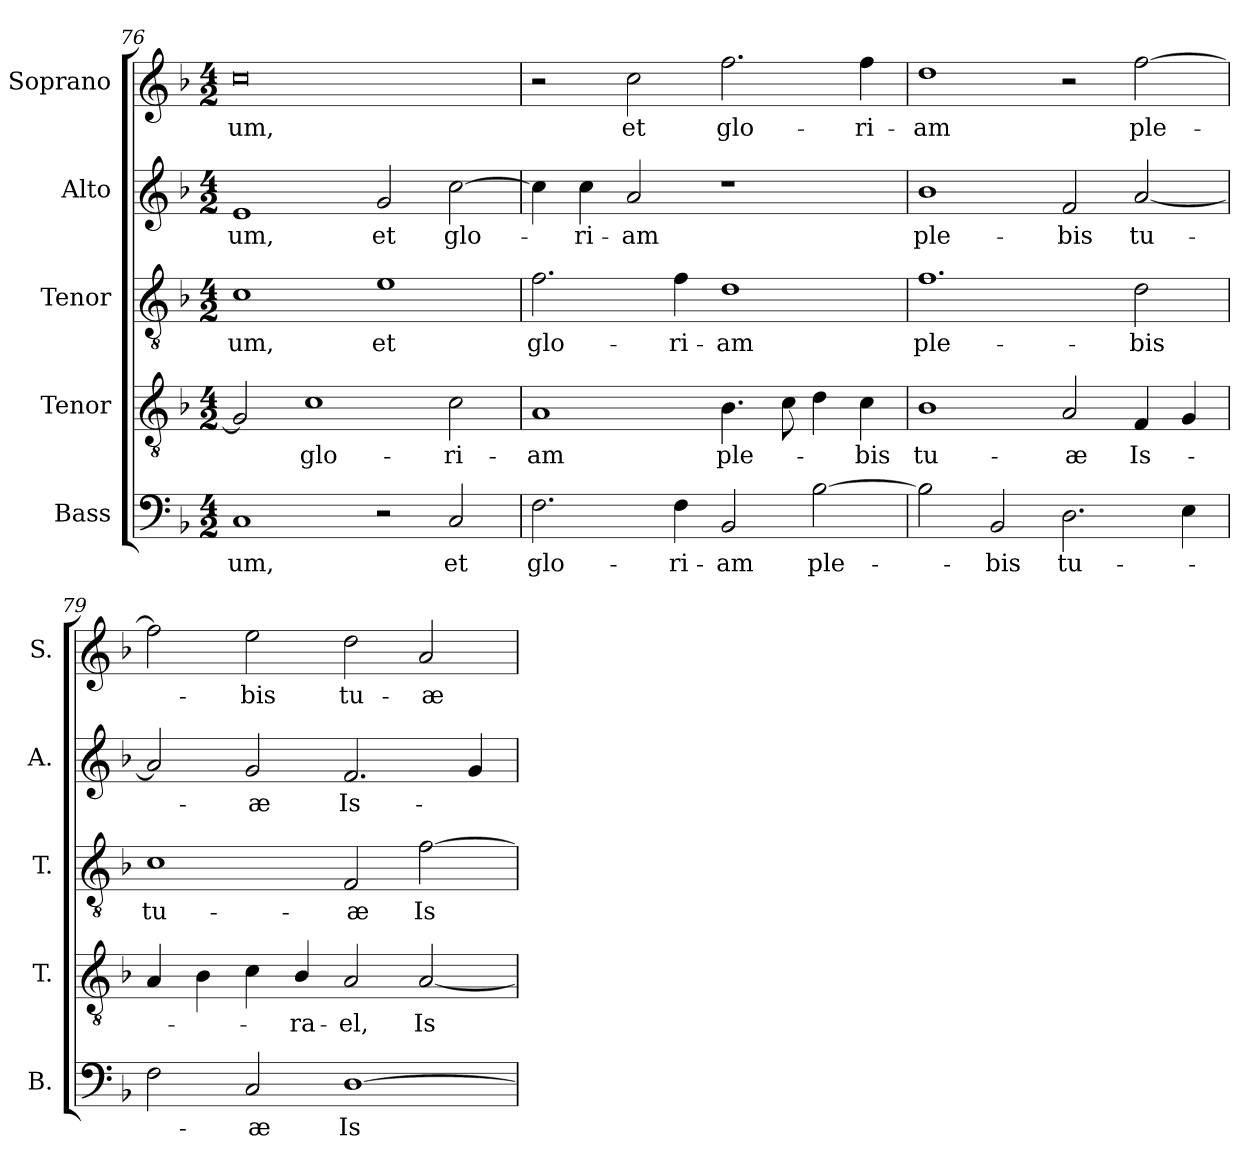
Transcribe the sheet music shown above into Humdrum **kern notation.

**kern	**text	**kern	**text	**kern	**text	**kern	**text	**kern	**text
*part5	*part5	*part4	*part4	*part3	*part3	*part2	*part2	*part1	*part1
*staff5	*staff5	*staff4	*staff4	*staff3	*staff3	*staff2	*staff2	*staff1	*staff1
*I"Bass	*	*I"Tenor	*	*I"Tenor	*	*I"Alto	*	*I"Soprano	*
*I'B.	*	*I'T.	*	*I'T.	*	*I'A.	*	*I'S.	*
*clefF4	*	*clefGv2	*	*clefGv2	*	*clefG2	*	*clefG2	*
*	*	*ITrd7c12	*	*ITrd7c12	*	*	*	*	*
*k[b-]	*	*k[b-]	*	*k[b-]	*	*k[b-]	*	*k[b-]	*
*F:	*	*F:	*	*F:	*	*F:	*	*F:	*
*M4/2	*	*M4/2	*	*M4/2	*	*M4/2	*	*M4/2	*
=76	=76	=76	=76	=76	=76	=76	=76	=76	=76
!	!LO:LY:b:color=#000000	!	!	!	!	!	!	!	!
!	!	!	!	!	!LO:LY:b:color=#000000	!	!	!	!
!	!	!	!	!	!	!	!LO:LY:b:color=#000000	!	!
!	!	!	!	!	!	!	!	!	!LO:LY:b:color=#000000
1Ci	-um,	2GGi/]	.	1Ci	-um,	1ei	-um,	0cci	-um,
!	!	!	!LO:LY:b:color=#000000	!	!	!	!	!	!
.	.	1Ci	glo-	.	.	.	.	.	.
!	!	!	!	!	!LO:LY:b:color=#000000	!	!	!	!
!	!	!	!	!	!	!	!LO:LY:b:color=#000000	!	!
2r	.	.	.	1Ei	et	2gi/	et	.	.
!	!LO:LY:b:color=#000000	!	!	!	!	!	!	!	!
!	!	!	!LO:LY:b:color=#000000	!	!	!	!	!	!
!	!	!	!	!	!	!	!LO:LY:b:color=#000000	!	!
2Ci/	et	2Ci\	-ri-	.	.	[2cci\	glo-	.	.
!!LO:LB:g=z
=77	=77	=77	=77	=77	=77	=77	=77	=77	=77
!	!LO:LY:b:color=#000000	!	!	!	!	!	!	!	!
!	!	!	!LO:LY:b:color=#000000	!	!	!	!	!	!
!	!	!	!	!	!LO:LY:b:color=#000000	!	!	!	!
2.Fi\	glo-	1AAi	-am	2.Fi\	glo-	4cci\]	.	2r	.
!	!	!	!	!	!	!	!LO:LY:b:color=#000000	!	!
.	.	.	.	.	.	4cci\	-ri-	.	.
!	!	!	!	!	!	!	!LO:LY:b:color=#000000	!	!
!	!	!	!	!	!	!	!	!	!LO:LY:b:color=#000000
.	.	.	.	.	.	2ai/	-am	2cci\	et
!	!LO:LY:b:color=#000000	!	!	!	!	!	!	!	!
!	!	!	!	!	!LO:LY:b:color=#000000	!	!	!	!
4Fi\	-ri-	.	.	4Fi\	-ri-	.	.	.	.
!	!LO:LY:b:color=#000000	!	!	!	!	!	!	!	!
!	!	!	!LO:LY:b:color=#000000	!	!	!	!	!	!
!	!	!	!	!	!LO:LY:b:color=#000000	!	!	!	!
!	!	!	!	!	!	!	!	!	!LO:LY:b:color=#000000
2BB-i/	-am	4.BB-i\	ple-	1Di	-am	1r	.	2.ffi\	glo-
.	.	8Ci\	.	.	.	.	.	.	.
!	!LO:LY:b:color=#000000	!	!	!	!	!	!	!	!
[2B-i\	ple-	4Di\	.	.	.	.	.	.	.
!	!	!	!LO:LY:b:color=#000000	!	!	!	!	!	!
!	!	!	!	!	!	!	!	!	!LO:LY:b:color=#000000
.	.	4Ci\	-bis	.	.	.	.	4ffi\	-ri-
=78	=78	=78	=78	=78	=78	=78	=78	=78	=78
!	!	!	!LO:LY:b:color=#000000	!	!	!	!	!	!
!	!	!	!	!	!LO:LY:b:color=#000000	!	!	!	!
!	!	!	!	!	!	!	!LO:LY:b:color=#000000	!	!
!	!	!	!	!	!	!	!	!	!LO:LY:b:color=#000000
2B-i\]	.	1BB-i	tu-	1.Fi	ple-	1b-i	ple-	1ddi	-am
!	!LO:LY:b:color=#000000	!	!	!	!	!	!	!	!
2BB-i/	-bis	.	.	.	.	.	.	.	.
!	!LO:LY:b:color=#000000	!	!	!	!	!	!	!	!
!	!	!	!LO:LY:b:color=#000000	!	!	!	!	!	!
!	!	!	!	!	!	!	!LO:LY:b:color=#000000	!	!
2.Di\	tu-	2AAi/	-æ	.	.	2fi/	-bis	2r	.
!	!	!	!LO:LY:b:color=#000000	!	!	!	!	!	!
!	!	!	!	!	!LO:LY:b:color=#000000	!	!	!	!
!	!	!	!	!	!	!	!LO:LY:b:color=#000000	!	!
!	!	!	!	!	!	!	!	!	!LO:LY:b:color=#000000
.	.	4FFi/	Is-	2Di\	-bis	[2ai/	tu-	[2ffi\	ple-
4Ei\	.	4GGi/	.	.	.	.	.	.	.
=79	=79	=79	=79	=79	=79	=79	=79	=79	=79
!	!	!	!	!	!LO:LY:b:color=#000000	!	!	!	!
2Fi\	.	4AAi/	.	1Ci	tu-	2ai/]	.	2ffi\]	.
.	.	4BB-i\	.	.	.	.	.	.	.
!	!LO:LY:b:color=#000000	!	!	!	!	!	!	!	!
!	!	!	!	!	!	!	!LO:LY:b:color=#000000	!	!
!	!	!	!	!	!	!	!	!	!LO:LY:b:color=#000000
2Ci/	-æ	4Ci\	.	.	.	2gi/	-æ	2eei\	-bis
!	!	!	!LO:LY:b:color=#000000	!	!	!	!	!	!
.	.	4BB-i/	-ra-	.	.	.	.	.	.
!	!LO:LY:b:color=#000000	!	!	!	!	!	!	!	!
!	!	!	!LO:LY:b:color=#000000	!	!	!	!	!	!
!	!	!	!	!	!LO:LY:b:color=#000000	!	!	!	!
!	!	!	!	!	!	!	!LO:LY:b:color=#000000	!	!
!	!	!	!	!	!	!	!	!	!LO:LY:b:color=#000000
[1Di	Is-	2AAi/	-el,	2FFi/	-æ	2.fi/	Is-	2ddi\	tu-
!	!	!	!LO:LY:b:color=#000000	!	!	!	!	!	!
!	!	!	!	!	!LO:LY:b:color=#000000	!	!	!	!
!	!	!	!	!	!	!	!	!	!LO:LY:b:color=#000000
.	.	[2AAi/	Is-	[2Fi\	Is-	.	.	2ai/	-æ
.	.	.	.	.	.	4gi/	.	.	.
=	=	=	=	=	=	=	=	=	=
*-	*-	*-	*-	*-	*-	*-	*-	*-	*-
